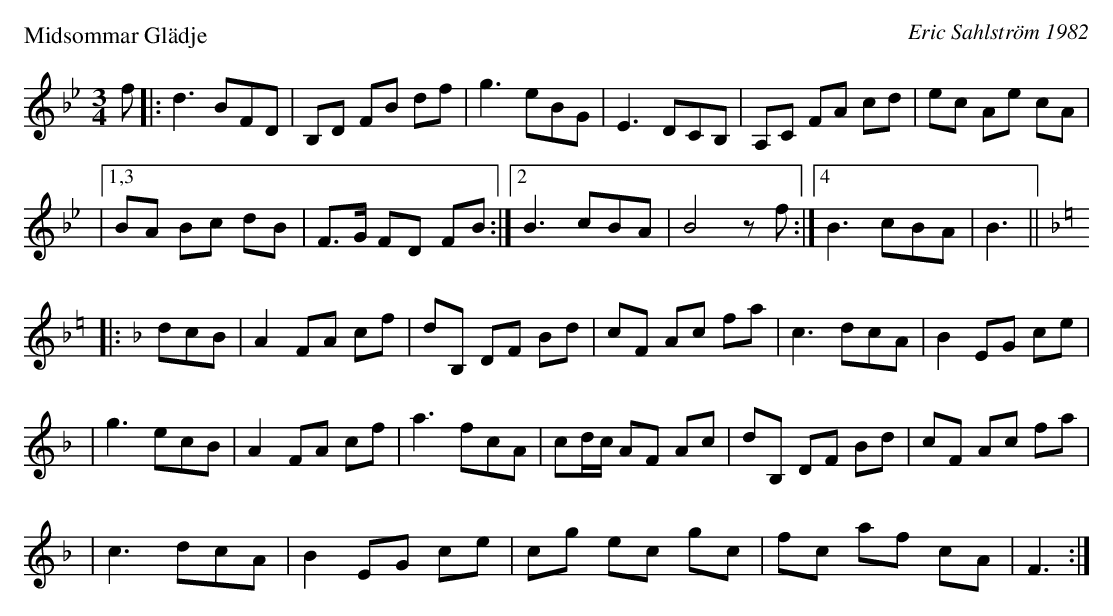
X:1
P: Midsommar Gl\"adje
C: Eric Sahlstr\"om 1982
M: 3/4
L: 1/8
K: Bb
f \
|: d3 BFD \
| B,D FB df \
| g3 eBG \
| E3 DCB, \
| A,C FA cd \
| ec Ae cA |
|1,3 BA Bc dB \
| F>G FD FB \
:|2 B3 cBA \
| B4 zf \
:|4 B3 cBA \
| B3 ||[K:F=e]
K: F
|: dcB \
| A2 FA cf \
| dB, DF Bd \
| cF Ac fa \
| c3 dcA \
| B2 EG ce |
| g3 ecB \
| A2 FA cf \
| a3 fcA \
| cd/c/ AF Ac \
| dB, DF Bd \
| cF Ac fa |
| c3 dcA \
| B2 EG ce \
| cg ec gc \
| fc af cA \
| F3 :|
